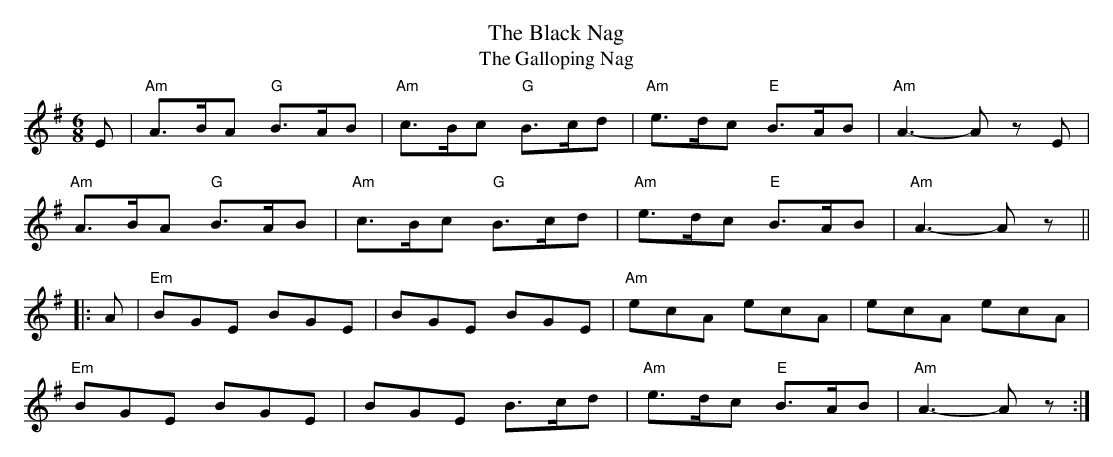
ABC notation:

X:1
T:The Black Nag
T:The Galloping Nag
M:6/8
L:1/8
K:G
E | "Am" A>B-A "G" B>A-B | "Am" c>B-c "G" B>c-d | "Am" e>d-c "E" B>A-B | "Am" A3-A z E |
"Am" A>B-A "G" B>A-B | "Am" c>B-c "G" B>c-d | "Am" e>d-c "E" B>A-B | "Am" A3-A z ||
|: A | "Em" BGE BGE | BGE BGE | "Am" ecA ecA | ecA ecA |
"Em" BGE BGE | BGE B>c-d | "Am" e>d-c "E" B>A-B | "Am" A3 - A z :|
